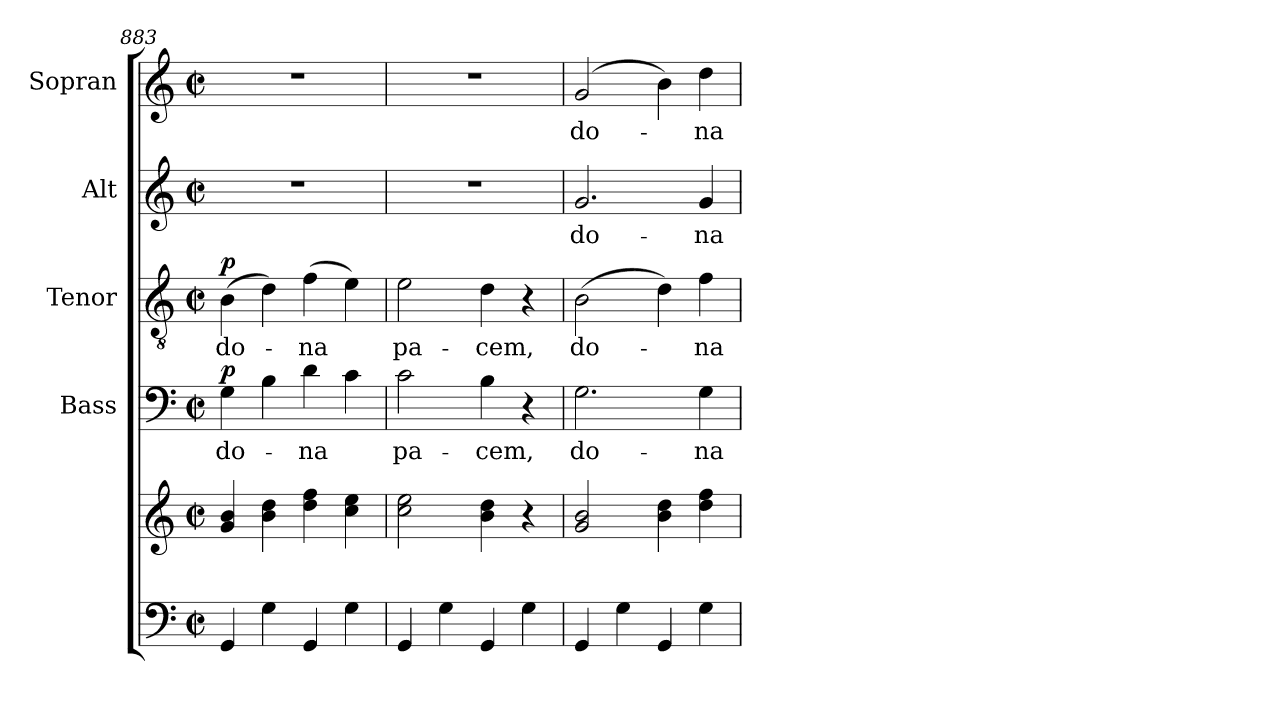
**kern	**kern	**kern	**text	**dynam	**kern	**text	**dynam	**kern	**text	**kern	**text
*part5	*part5	*part4	*part4	*part4	*part3	*part3	*part3	*part2	*part2	*part1	*part1
*staff6	*staff5	*staff4	*staff4	*staff4	*staff3	*staff3	*staff3	*staff2	*staff2	*staff1	*staff1
*	*	*I"Bass	*	*	*I"Tenor	*	*	*I"Alt	*	*I"Sopran	*
*	*	*I'B.	*	*	*I'T.	*	*	*I'A.	*	*I'S.	*
*clefF4	*clefG2	*clefF4	*	*	*clefGv2	*	*	*clefG2	*	*clefG2	*
*k[]	*k[]	*k[]	*	*	*k[]	*	*	*k[]	*	*k[]	*
*C:	*C:	*C:	*	*	*C:	*	*	*C:	*	*C:	*
*M2/2	*M2/2	*M2/2	*	*	*M2/2	*	*	*M2/2	*	*M2/2	*
*met(c|)	*met(c|)	*met(c|)	*	*	*met(c|)	*	*	*met(c|)	*	*met(c|)	*
=883	=883	=883	=883	=883	=883	=883	=883	=883	=883	=883	=883
!	!	!	!LO:LY:b	!LO:DY:a	!	!LO:LY:b	!LO:DY:a	!	!	!	!
4GG/	4g/ 4b/	4G\	do-	p	(>4B\	do-	p	1r	.	1r	.
4G\	4b\ 4dd\	4B\	.	.	4d\)	.	.	.	.	.	.
!	!	!	!LO:LY:b	!	!	!LO:LY:b	!	!	!	!	!
4GG/	4dd\ 4ff\	4d\	-na	.	(>4f\	-na	.	.	.	.	.
4G\	4cc\ 4ee\	4c\	.	.	4e\)	.	.	.	.	.	.
=884	=884	=884	=884	=884	=884	=884	=884	=884	=884	=884	=884
!	!	!	!LO:LY:b	!	!	!LO:LY:b	!	!	!	!	!
4GG/	2cc\ 2ee\	2c\	pa-	.	2e\	pa-	.	1r	.	1r	.
4G\	.	.	.	.	.	.	.	.	.	.	.
!	!	!	!LO:LY:b	!	!	!LO:LY:b	!	!	!	!	!
4GG/	4b\ 4dd\	4B\	-cem,	.	4d\	-cem,	.	.	.	.	.
4G\	4r	4r	.	.	4r	.	.	.	.	.	.
=885	=885	=885	=885	=885	=885	=885	=885	=885	=885	=885	=885
!	!	!	!LO:LY:b	!	!	!LO:LY:b	!	!	!LO:LY:b	!	!LO:LY:b
4GG/	2g/ 2b/	2.G\	do-	.	(>2B\	do-	.	2.g/	do-	(2g/	do-
4G\	.	.	.	.	.	.	.	.	.	.	.
4GG/	4b\ 4dd\	.	.	.	4d\)	.	.	.	.	4b\)	.
!	!	!	!LO:LY:b	!	!	!LO:LY:b	!	!	!LO:LY:b	!	!LO:LY:b
4G\	4dd\ 4ff\	4G\	-na	.	4f\	-na	.	4g/	-na	4dd\	-na
=	=	=	=	=	=	=	=	=	=	=	=
*-	*-	*-	*-	*-	*-	*-	*-	*-	*-	*-	*-
